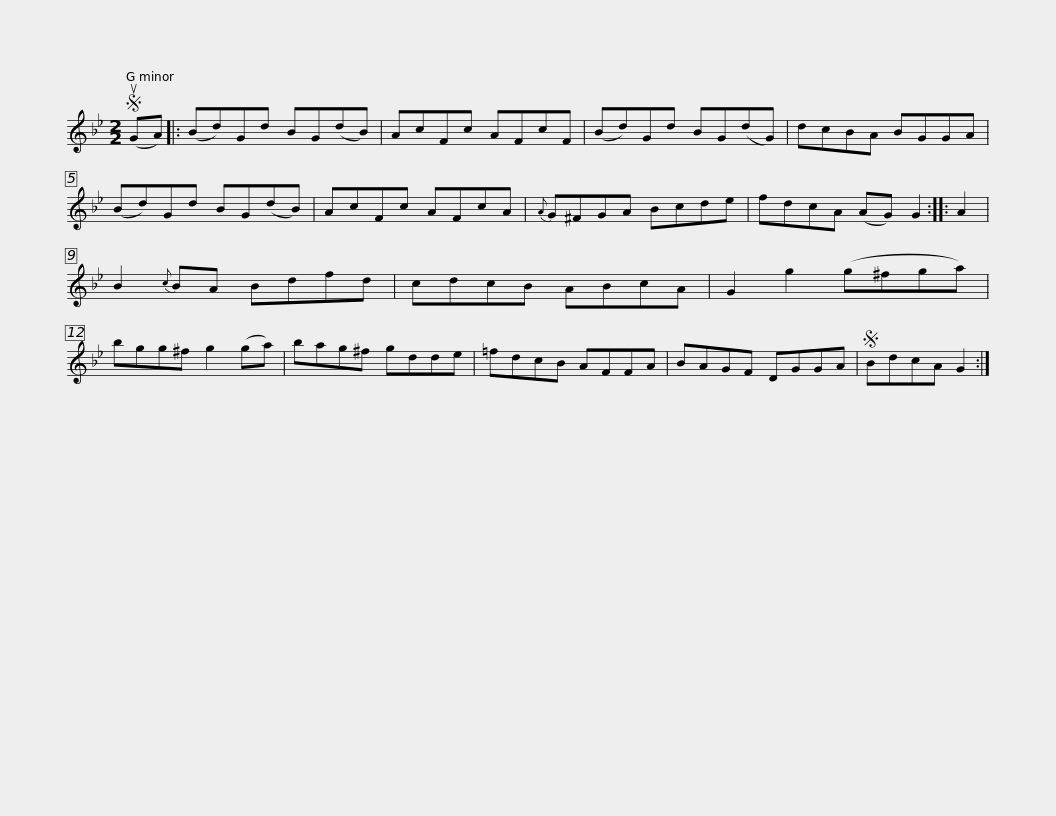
X:1
L:1/8
M:2/2
I:linebreak $
K:Gmin
V:1 treble
V:1
S (uGA) |: (Bd)Gd BG(dB) | AcFc AFcF | (Bd)Gd BG(dG) | dcBA BGGA | %5
 (Bd)Gd BG(dB) |$ AcFc AFcA |{A} G^FGA Bcde | fdcA (AG) G2 :: A2 | %10
 B2{c} BA Bdfd | cdcB ABcA |$ G2 g2 (g^fga) | bgg^f g2 (ga) | bag^f gdde | %15
 =fdcB AFFA | BAGF DGGA |$S BdcA G2 :| %18
